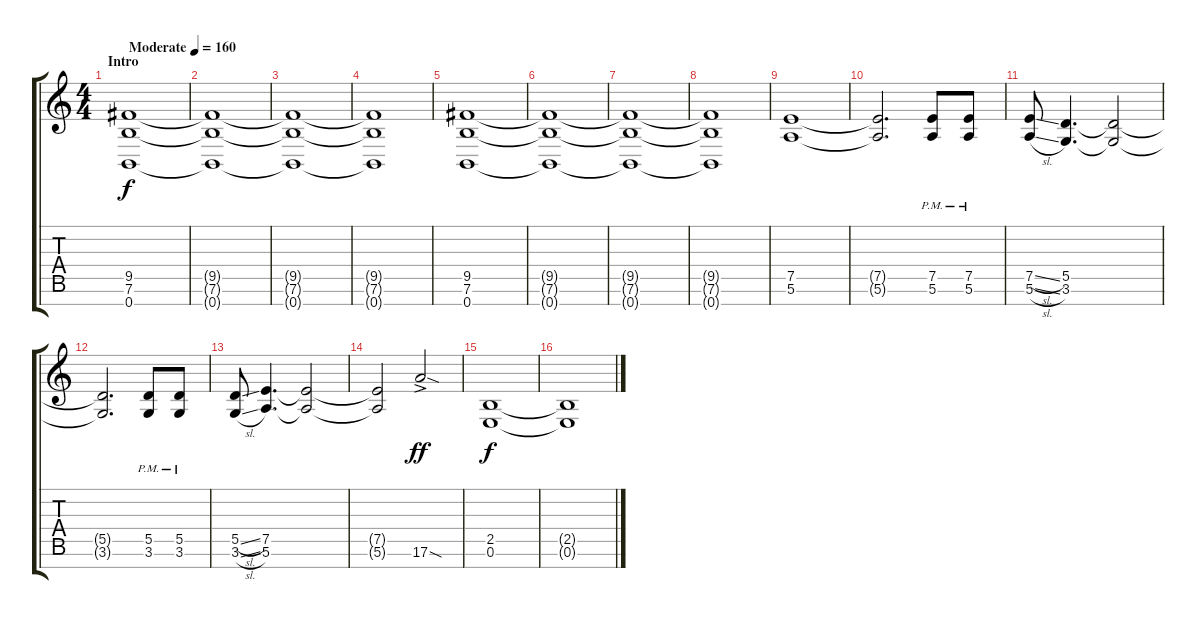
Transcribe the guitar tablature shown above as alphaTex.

\track "" {instrument distortionguitar}
\staff {score tabs}
\tuning (E4 B3 G3 D3 A2 E2 B1) {hide}
\ts (4 4)
\section ("" "Intro")
\tempo (160 "Moderate")
\clef g2
\ks c
(9.5 7.6 0.7).1{dy f instrument distortionguitar} |
(9.5{t} 7.6{t} 0.7{t}).1 |
(9.5{t} 7.6{t} 0.7{t}).1 |
(9.5{t} 7.6{t} 0.7{t}).1 |
(9.5 7.6 0.7).1 |
(9.5{t} 7.6{t} 0.7{t}).1 |
(9.5{t} 7.6{t} 0.7{t}).1 |
(9.5{t} 7.6{t} 0.7{t}).1 |
(7.5 5.6).1 |
(7.5{t} 5.6{t}).2{d} (7.5{pm} 5.6{pm}).8 (7.5{pm} 5.6{pm}).8 |
(7.5{sl} 5.6{sl}).8 (5.5 3.6).4{d} (5.5{t} 3.6{t}).2 |
(5.5{t} 3.6{t}).2{d} (5.5{pm} 3.6{pm}).8 (5.5{pm} 3.6{pm}).8 |
(5.5{sl} 3.6{sl}).8 (7.5 5.6).4{d} (7.5{t} 5.6{t}).2 |
(7.5{t} 5.6{t}).2 17.6{sod ac}.2{dy ff} |
(2.5 0.6).1{dy f} |
(2.5{t} 0.6{t}).1
